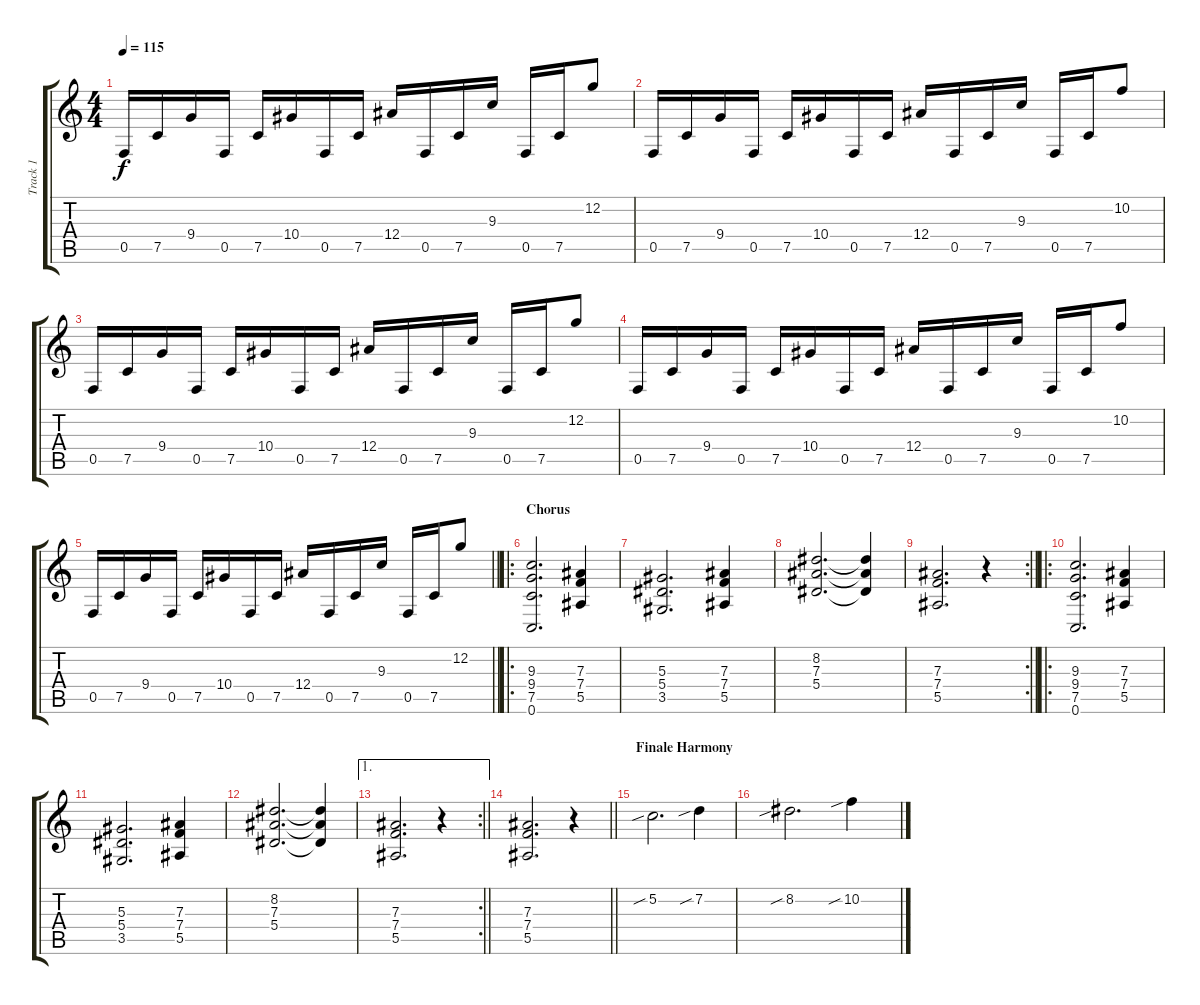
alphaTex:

\track ("Track 1" "Track 1") {instrument distortionguitar}
\staff {score tabs}
\tuning (C4 G3 Eb3 Bb2 F2 C2) {hide}
\ts (4 4)
\tempo 115
\clef g2
\ks c
0.5.16{dy f} 7.5.16 9.4.16 0.5.16 7.5.16 10.4.16 0.5.16 7.5.16 12.4.16 0.5.16 7.5.16 9.3.16 0.5.16 7.5.16 12.2.8 |
0.5.16 7.5.16 9.4.16 0.5.16 7.5.16 10.4.16 0.5.16 7.5.16 12.4.16 0.5.16 7.5.16 9.3.16 0.5.16 7.5.16 10.2.8 |
0.5.16 7.5.16 9.4.16 0.5.16 7.5.16 10.4.16 0.5.16 7.5.16 12.4.16 0.5.16 7.5.16 9.3.16 0.5.16 7.5.16 12.2.8 |
0.5.16 7.5.16 9.4.16 0.5.16 7.5.16 10.4.16 0.5.16 7.5.16 12.4.16 0.5.16 7.5.16 9.3.16 0.5.16 7.5.16 10.2.8 |
\barLineRight lightlight
0.5.16 7.5.16 9.4.16 0.5.16 7.5.16 10.4.16 0.5.16 7.5.16 12.4.16 0.5.16 7.5.16 9.3.16 0.5.16 7.5.16 12.2.8 |
\ro
\section ("" "Chorus")
(9.3 9.4 7.5 0.6).2{d} (7.3 7.4 5.5).4 |
(5.3 5.4 3.5).2{d} (7.3 7.4 5.5).4 |
(8.2 7.3 5.4).2{d} (8.2{t} 7.3{t} 5.4{t}).4 |
\rc 2
\barLineRight lightlight
(7.3 7.4 5.5).2{d} r.4 |
\ro
(9.3 9.4 7.5 0.6).2{d} (7.3 7.4 5.5).4 |
(5.3 5.4 3.5).2{d} (7.3 7.4 5.5).4 |
(8.2 7.3 5.4).2{d} (8.2{t} 7.3{t} 5.4{t}).4 |
\ae 1
\rc 2
\barLineRight lightlight
(7.3 7.4 5.5).2{d} r.4 |
\barLineRight lightlight
(7.3 7.4 5.5).2{d} r.4 |
\section ("" "Finale Harmony")
5.2{sib}.2{d} 7.2{sib}.4 |
8.2{sib}.2{d} 10.2{sib}.4
